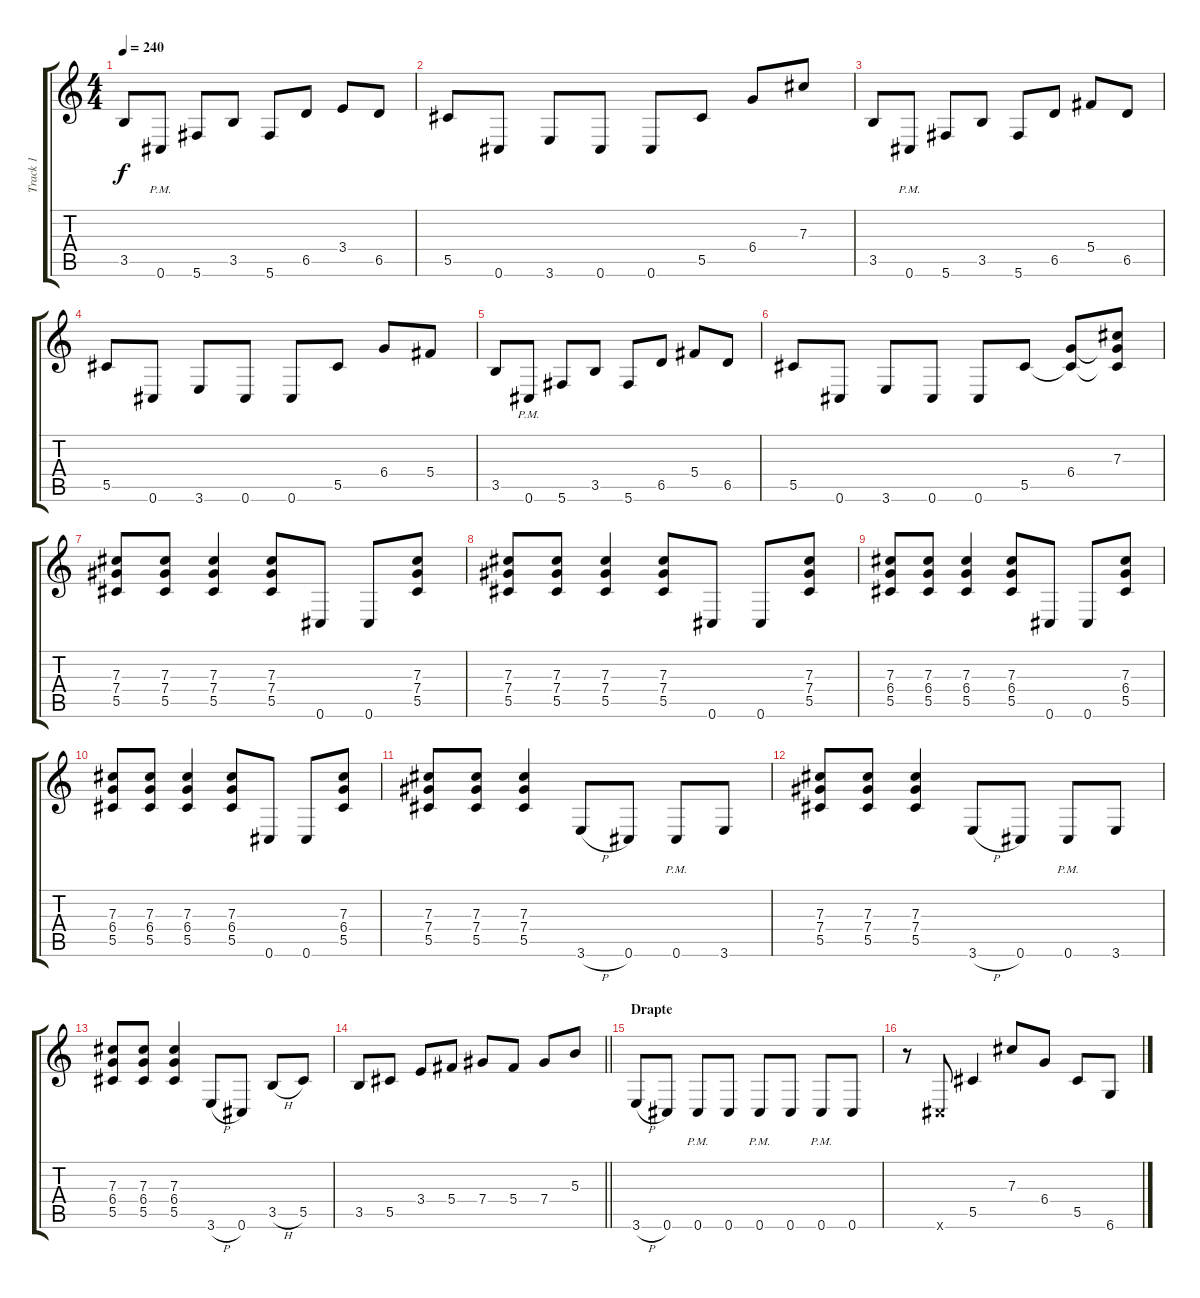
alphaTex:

\track ("Track 1" "Track 1") {instrument distortionguitar}
\staff {score tabs}
\tuning (Eb4 Bb3 Gb3 Db3 Ab2 Db2) {hide}
\ts (4 4)
\tempo 240
\clef g2
\ks c
3.5.8{dy f} 0.6{pm}.8 5.6.8 3.5.8 5.6.8 6.5.8 3.4.8 6.5.8 |
5.5.8 0.6.8 3.6.8 0.6.8 0.6.8 5.5.8 6.4.8 7.3.8 |
3.5.8 0.6{pm}.8 5.6.8 3.5.8 5.6.8 6.5.8 5.4.8 6.5.8 |
5.5.8 0.6.8 3.6.8 0.6.8 0.6.8 5.5.8 6.4.8 5.4.8 |
3.5.8 0.6{pm}.8 5.6.8 3.5.8 5.6.8 6.5.8 5.4.8 6.5.8 |
5.5.8 0.6.8 3.6.8 0.6.8 0.6.8 5.5.8 (6.4 5.5{t}).8 (7.3 6.4{t} 5.5{t}).8 |
(7.3 7.4 5.5).8 (7.3 7.4 5.5).8 (7.3 7.4 5.5).4 (7.3 7.4 5.5).8 0.6.8 0.6.8 (7.3 7.4 5.5).8 |
(7.3 7.4 5.5).8 (7.3 7.4 5.5).8 (7.3 7.4 5.5).4 (7.3 7.4 5.5).8 0.6.8 0.6.8 (7.3 7.4 5.5).8 |
(7.3 6.4 5.5).8 (7.3 6.4 5.5).8 (7.3 6.4 5.5).4 (7.3 6.4 5.5).8 0.6.8 0.6.8 (7.3 6.4 5.5).8 |
(7.3 6.4 5.5).8 (7.3 6.4 5.5).8 (7.3 6.4 5.5).4 (7.3 6.4 5.5).8 0.6.8 0.6.8 (7.3 6.4 5.5).8 |
(7.3 7.4 5.5).8 (7.3 7.4 5.5).8 (7.3 7.4 5.5).4 3.6{h}.8 0.6.8 0.6{pm}.8 3.6.8 |
(7.3 7.4 5.5).8 (7.3 7.4 5.5).8 (7.3 7.4 5.5).4 3.6{h}.8 0.6.8 0.6{pm}.8 3.6.8 |
(7.3 6.4 5.5).8 (7.3 6.4 5.5).8 (7.3 6.4 5.5).4 3.6{h}.8 0.6.8 3.5{h}.8 5.5.8 |
\barLineRight lightlight
3.5.8 5.5.8 3.4.8 5.4.8 7.4.8 5.4.8 7.4.8 5.3.8 |
\section ("" "Drapte")
3.6{h}.8 0.6.8 0.6{pm}.8 0.6.8 0.6{pm}.8 0.6.8 0.6{pm}.8 0.6.8 |
r.8 0.6{x}.8 5.5.4 7.3.8 6.4.8 5.5.8 6.6.8
